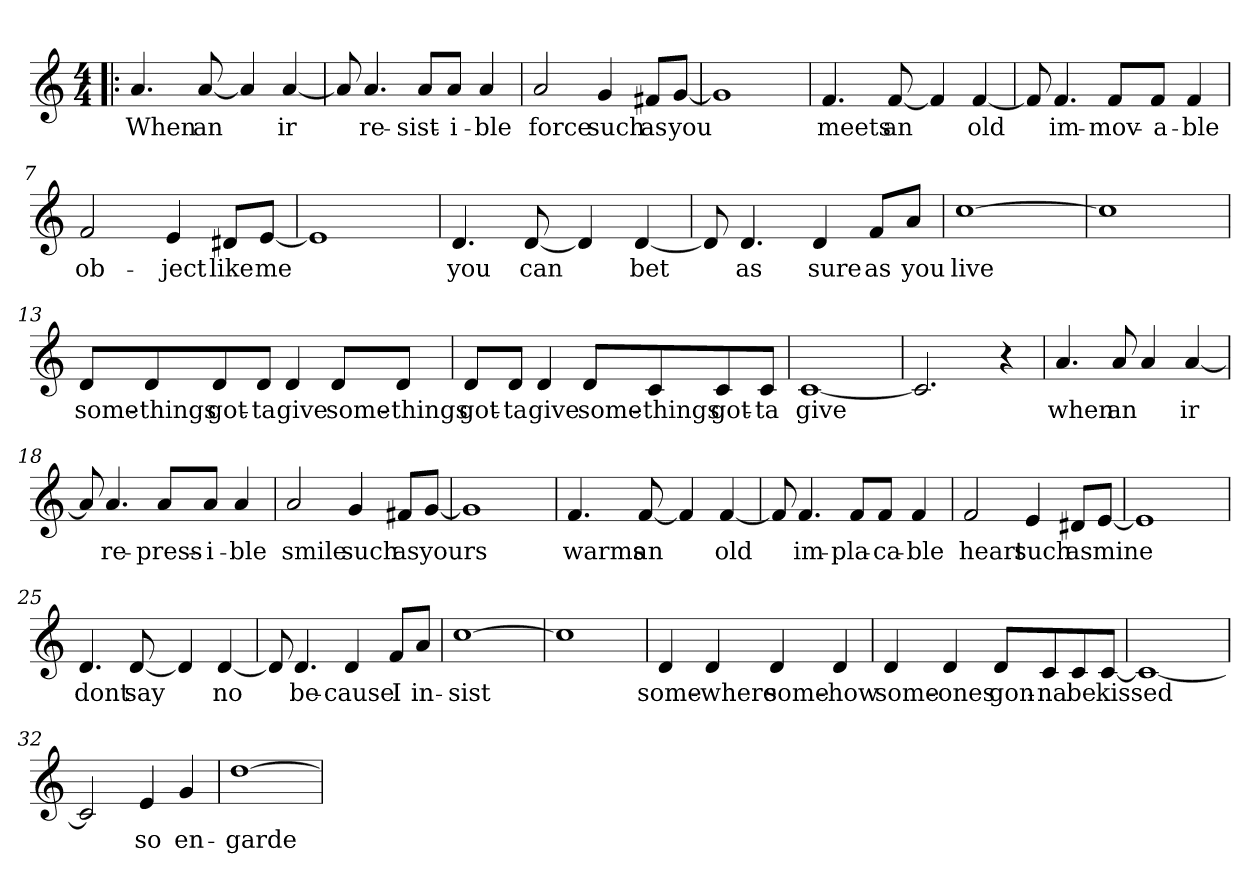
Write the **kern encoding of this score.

**kern	**text
*part1	*part1
*staff1	*staff1
*clefG2	*
*k[]	*
*C:	*
*M4/4	*
=1!|:	=1!|:
4.a/	When
[8a/	an
4a/]	.
[4a/	-ir
=2	=2
8a/]	.
4.a/	re-
8a/L	-sist-
8a/J	-i-
4a/	-ble
=3	=3
2a/	force
4g/	such
8f#X/L	as
[8g/J	you
=4	=4
1g]	.
!!LO:LB:g=z
=5	=5
4.f/	meets
[8f/	an
4f/]	.
[4f/	old
=6	=6
8f/]	.
4.f/	im-
8f/L	-mov-
8f/J	-a-
4f/	-ble
=7	=7
2f/	ob-
4e/	-ject
8d#X/L	like
[8e/J	me
=8	=8
1e]	.
!!LO:LB:g=z
=9	=9
4.d/	you
[8d/	can
4d/]	.
[4d/	bet
=10	=10
8d/]	.
4.d/	as
4d/	sure
8f/L	as
8a/J	you
=11	=11
[1cc	live
=12	=12
1cc]	.
!!LO:LB:g=z
=13	=13
8d/L	some-
8d/	-things
8d/	got-
8d/J	-ta
4d/	give
8d/L	some-
8d/J	-things
=14	=14
8d/L	got-
8d/J	-ta
4d/	give
8d/L	some-
8c/	-things
8c/	got-
8c/J	-ta
=15	=15
[1c	give
=16	=16
2.c/]	.
4r	.
!!LO:LB:g=z
=17	=17
4.a/	when
8a/	an
4a/	.
[4a/	ir
=18	=18
8a/]	.
4.a/	re-
8a/L	-press-
8a/J	-i-
4a/	-ble
=19	=19
2a/	smile
4g/	such
8f#X/L	as
[8g/J	yours
=20	=20
1g]	.
!!LO:LB:g=z
=21	=21
4.f/	warms
[8f/	an
4f/]	.
[4f/	old
=22	=22
8f/]	.
4.f/	im-
8f/L	-pla-
8f/J	-ca-
4f/	-ble
=23	=23
2f/	heart
4e/	such
8d#X/L	as
[8e/J	mine
=24	=24
1e]	.
!!LO:LB:g=z
=25	=25
4.d/	dont
[8d/	say
4d/]	.
[4d/	no
=26	=26
8d/]	.
4.d/	be-
4d/	-cause
8f/L	I
8a/J	in-
=27	=27
[1cc	-sist
=28	=28
1cc]	.
!!LO:LB:g=z
=29	=29
4d/	some-
4d/	-where
4d/	some-
4d/	-how
=30	=30
4d/	some-
4d/	-ones
8d/L	gon-
8c/	-na
8c/	be
[8c/J	kissed
=31	=31
1c_	.
=32	=32
2c/]	.
4e/	so
4g/	en-
!!LO:LB:g=z
=33	=33
[1dd	-garde
=	=
*-	*-
